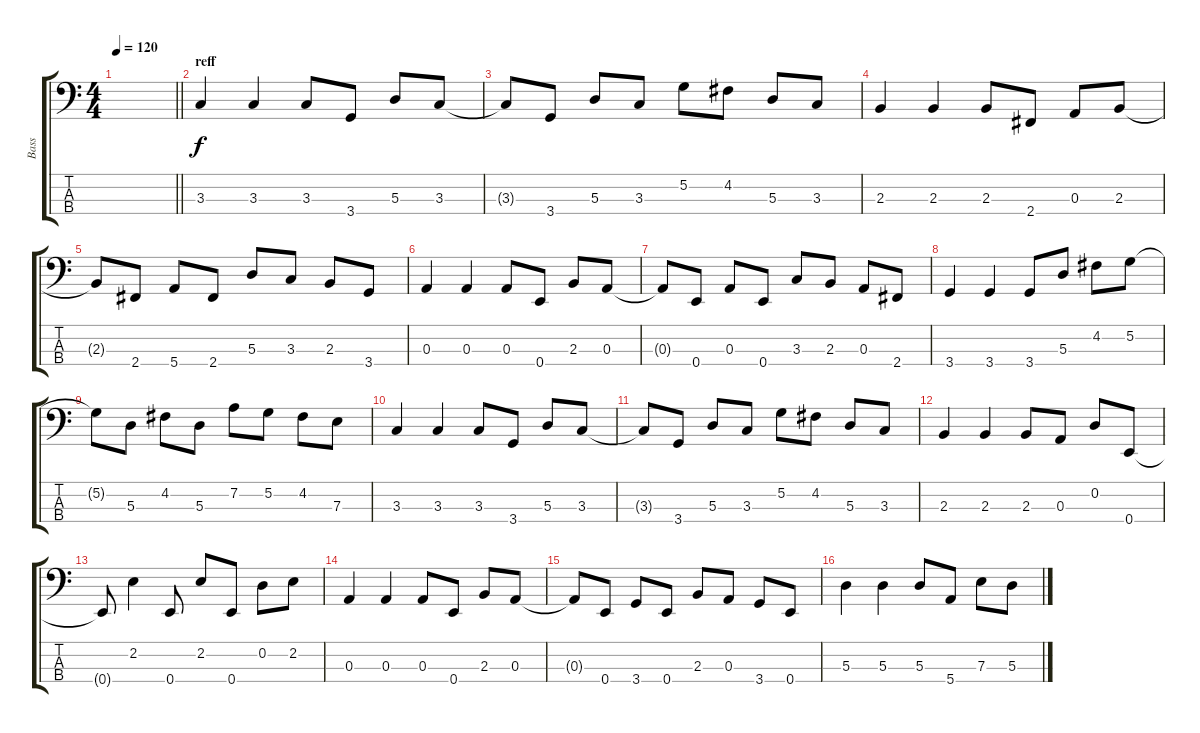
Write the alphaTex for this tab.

\track ("Bass" "Bass") {instrument electricbassfinger}
\staff {score tabs}
\tuning (G2 D2 A1 E1) {hide}
\ts (4 4)
\tempo 120
\clef f4
\barLineRight lightlight
\ks c
|
\section ("" "reff")
3.3.4 3.3.4 3.3.8 3.4.8 5.3.8 3.3.8 |
3.3{t}.8 3.4.8 5.3.8 3.3.8 5.2.8 4.2.8 5.3.8 3.3.8 |
2.3.4 2.3.4 2.3.8 2.4.8 0.3.8 2.3.8 |
2.3{t}.8 2.4.8 5.4.8 2.4.8 5.3.8 3.3.8 2.3.8 3.4.8 |
0.3.4 0.3.4 0.3.8 0.4.8 2.3.8 0.3.8 |
0.3{t}.8 0.4.8 0.3.8 0.4.8 3.3.8 2.3.8 0.3.8 2.4.8 |
3.4.4 3.4.4 3.4.8 5.3.8 4.2.8 5.2.8 |
5.2{t}.8 5.3.8 4.2.8 5.3.8 7.2.8 5.2.8 4.2.8 7.3.8 |
3.3.4 3.3.4 3.3.8 3.4.8 5.3.8 3.3.8 |
3.3{t}.8 3.4.8 5.3.8 3.3.8 5.2.8 4.2.8 5.3.8 3.3.8 |
2.3.4 2.3.4 2.3.8 0.3.8 0.2.8 0.4.8 |
0.4{t}.8 2.2.4 0.4.8 2.2.8 0.4.8 0.2.8 2.2.8 |
0.3.4 0.3.4 0.3.8 0.4.8 2.3.8 0.3.8 |
0.3{t}.8 0.4.8 3.4.8 0.4.8 2.3.8 0.3.8 3.4.8 0.4.8 |
5.3.4 5.3.4 5.3.8 5.4.8 7.3.8 5.3.8
